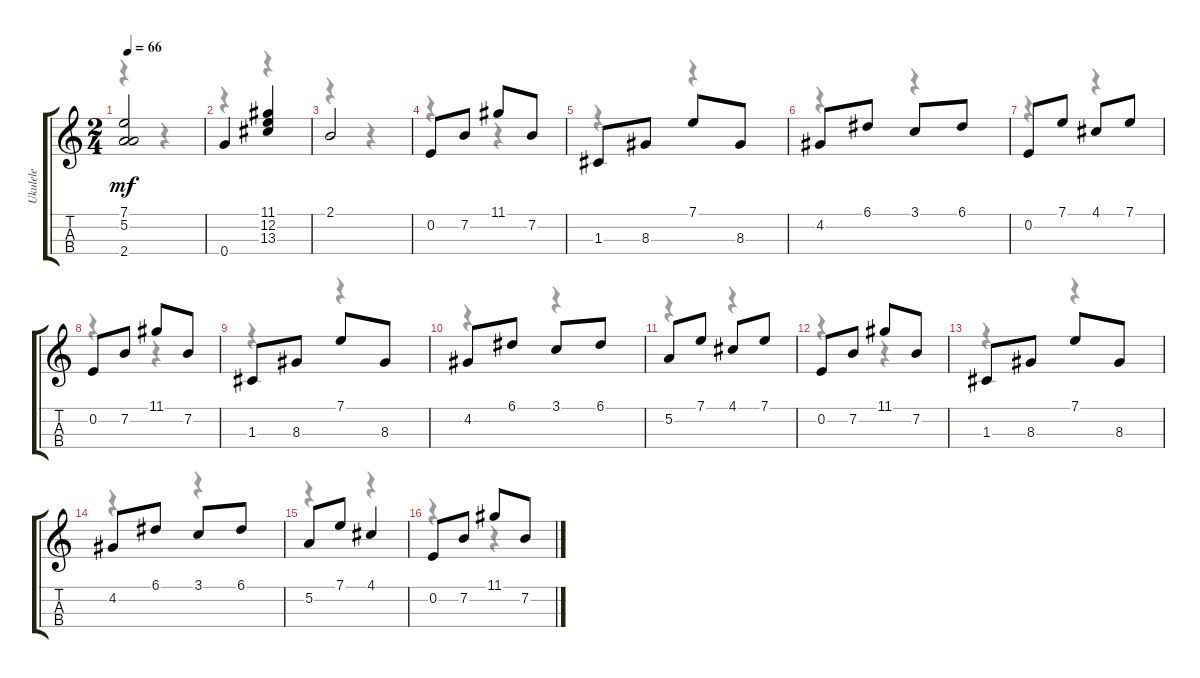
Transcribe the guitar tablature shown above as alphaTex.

\track ("Ukulele" "Ukulele") {instrument shamisen}
\staff {score tabs}
\tuning (A4 E4 C4 G4) {hide}
\voice
\ts (2 4)
\tempo 66
\clef g2
\ks c
(7.1 5.2 2.4).2{dy mf} |
0.4.4 (11.1 12.2 13.3).4 |
2.1.2 |
0.2.8 7.2.8 11.1.8 7.2.8 |
1.3.8 8.3.8 7.1.8 8.3.8 |
4.2.8 6.1.8 3.1.8 6.1.8 |
0.2.8 7.1.8 4.1.8 7.1.8 |
0.2.8 7.2.8 11.1.8 7.2.8 |
1.3.8 8.3.8 7.1.8 8.3.8 |
4.2.8 6.1.8 3.1.8 6.1.8 |
5.2.8 7.1.8 4.1.8 7.1.8 |
0.2.8 7.2.8 11.1.8 7.2.8 |
1.3.8 8.3.8 7.1.8 8.3.8 |
4.2.8 6.1.8 3.1.8 6.1.8 |
5.2.8 7.1.8 4.1.4 |
0.2.8 7.2.8 11.1.8 7.2.8
\voice
\clef g2
\ottava regular
\simile none
\ks c
r.4{dy f} r.4 |
r.4 r.4 |
r.4 r.4 |
r.4 r.4 |
r.4 r.4 |
r.4 r.4 |
r.4 r.4 |
r.4 r.4 |
r.4 r.4 |
r.4 r.4 |
r.4 r.4 |
r.4 r.4 |
r.4 r.4 |
r.4 r.4 |
r.4 r.4 |
r.4 r.4
